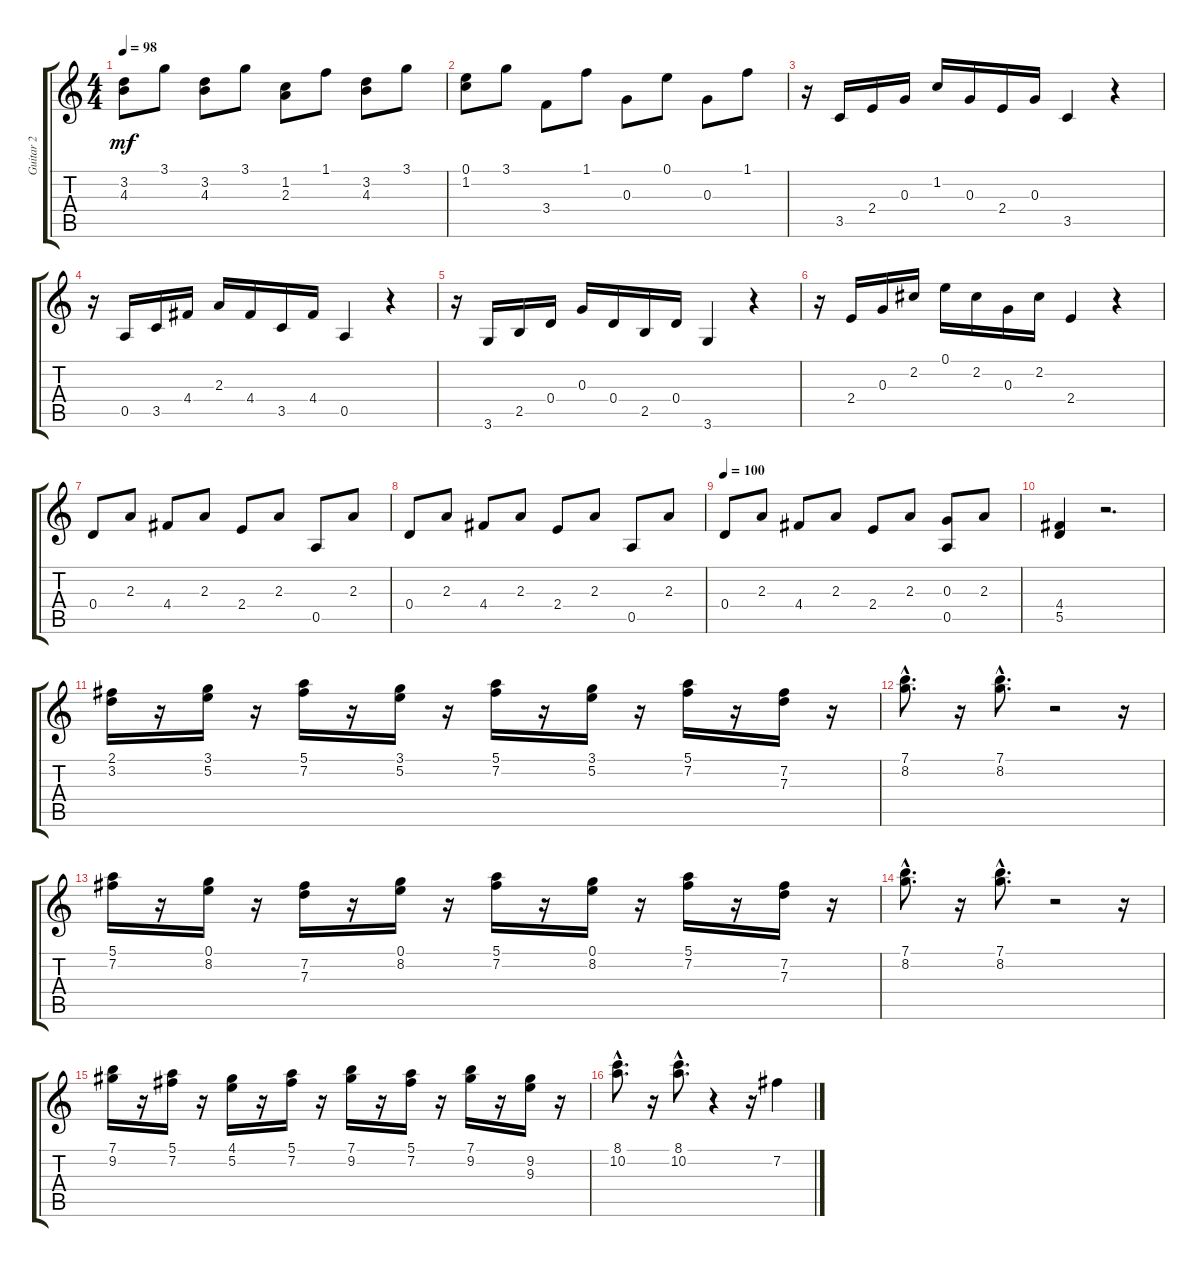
\track ("Guitar 2" "Guitar 2") {instrument acousticguitarnylon}
\staff {score tabs}
\tuning (E4 B3 G3 D3 A2 E2) {hide}
\ts (4 4)
\tempo 98
\clef g2
\ks c
(3.2 4.3).8{dy mf} 3.1.8 (3.2 4.3).8 3.1.8 (1.2 2.3).8 1.1.8 (3.2 4.3).8 3.1.8 |
(0.1 1.2).8 3.1.8 3.4.8 1.1.8 0.3.8 0.1.8 0.3.8 1.1.8 |
r.16 3.5.16 2.4.16 0.3.16 1.2.16 0.3.16 2.4.16 0.3.16 3.5.4 r.4 |
r.16 0.5.16 3.5.16 4.4.16 2.3.16 4.4.16 3.5.16 4.4.16 0.5.4 r.4 |
r.16 3.6.16 2.5.16 0.4.16 0.3.16 0.4.16 2.5.16 0.4.16 3.6.4 r.4 |
r.16 2.4.16 0.3.16 2.2.16 0.1.16 2.2.16 0.3.16 2.2.16 2.4.4 r.4 |
0.4.8 2.3.8 4.4.8 2.3.8 2.4.8 2.3.8 0.5.8 2.3.8 |
0.4.8 2.3.8 4.4.8 2.3.8 2.4.8 2.3.8 0.5.8 2.3.8 |
\tempo 100
0.4.8 2.3.8 4.4.8 2.3.8 2.4.8 2.3.8 (0.3 0.5).8 2.3.8 |
(4.4 5.5).4 r.2{d} |
(2.1 3.2).16 r.16 (3.1 5.2).16 r.16 (5.1 7.2).16 r.16 (3.1 5.2).16 r.16 (5.1 7.2).16 r.16 (3.1 5.2).16 r.16 (5.1 7.2).16 r.16 (7.2 7.3).16 r.16 |
(7.1{hac} 8.2{hac}).8{d} r.16 (7.1{hac} 8.2{hac}).8{d} r.2 r.16 |
(5.1 7.2).16 r.16 (0.1 8.2).16 r.16 (7.2 7.3).16 r.16 (0.1 8.2).16 r.16 (5.1 7.2).16 r.16 (0.1 8.2).16 r.16 (5.1 7.2).16 r.16 (7.2 7.3).16 r.16 |
(7.1{hac} 8.2{hac}).8{d} r.16 (7.1{hac} 8.2{hac}).8{d} r.2 r.16 |
(7.1 9.2).16 r.16 (5.1 7.2).16 r.16 (4.1 5.2).16 r.16 (5.1 7.2).16 r.16 (7.1 9.2).16 r.16 (5.1 7.2).16 r.16 (7.1 9.2).16 r.16 (9.2 9.3).16 r.16 |
(8.1{hac} 10.2{hac}).8{d} r.16 (8.1{hac} 10.2{hac}).8{d} r.4 r.16 7.2.4
